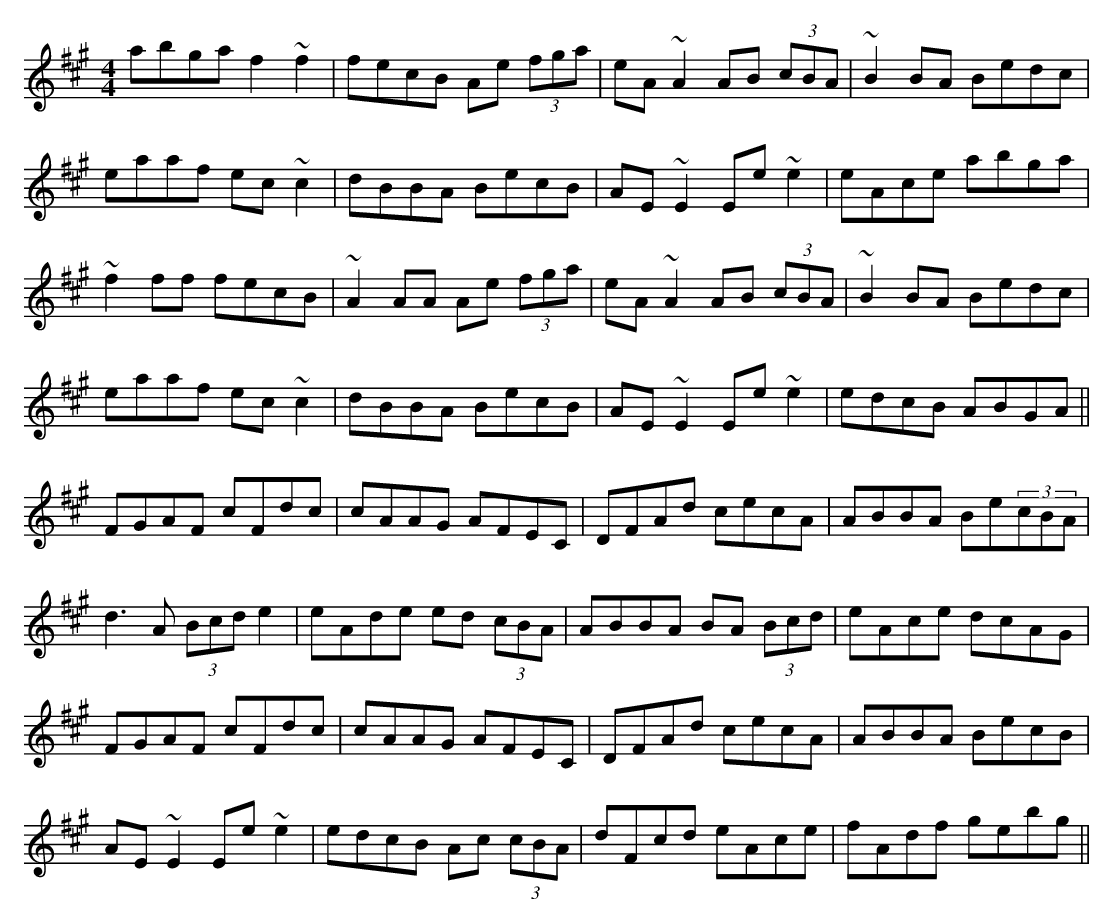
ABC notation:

X:1
M:4/4
K:A
abga f2~f2|fecB Ae (3fga|eA~A2 AB (3cBA|~B2BA Bedc|
eaaf ec~c2|dBBA BecB|AE~E2 Ee~e2|eAce abga|
~f2ff fecB|~A2AA Ae (3fga|eA~A2 AB (3cBA|~B2BA Bedc|
eaaf ec~c2|dBBA BecB|AE~E2 Ee~e2|edcB ABGA||
FGAF cFdc|cAAG AFEC|DFAd cecA|ABBA Be(3cBA|
d3A (3Bcde2|eAde ed (3cBA|ABBA BA (3Bcd|eAce dcAG|
FGAF cFdc|cAAG AFEC|DFAd cecA|ABBA BecB|
AE~E2 Ee~e2|edcB Ac (3cBA|dFcd eAce|fAdf gebg||
